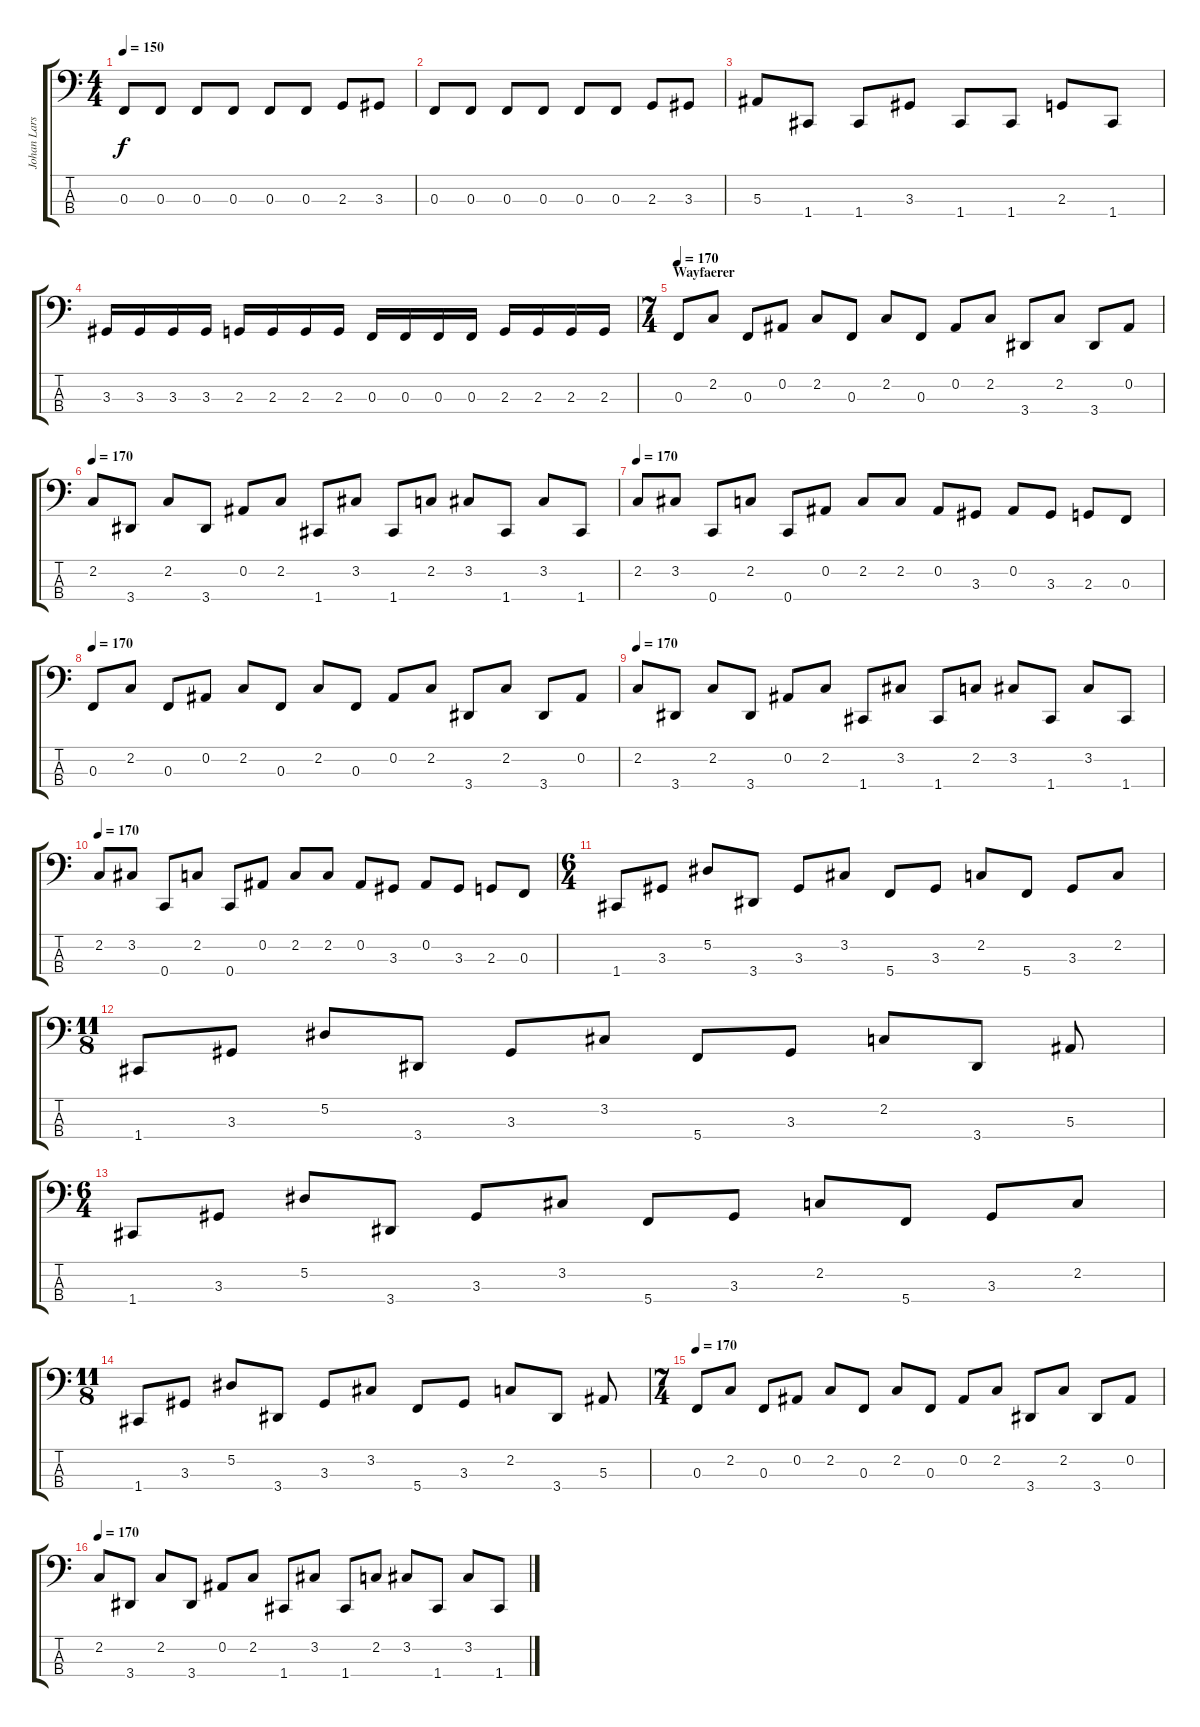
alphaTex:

\track ("Johan Larsson" "Johan Lars") {instrument electricbassfinger}
\staff {score tabs}
\tuning (Eb2 Bb1 F1 C1) {hide}
\ts (4 4)
\tempo 150
\clef f4
\ks c
0.3.8{dy f} 0.3.8 0.3.8 0.3.8 0.3.8 0.3.8 2.3.8 3.3.8 |
0.3.8 0.3.8 0.3.8 0.3.8 0.3.8 0.3.8 2.3.8 3.3.8 |
5.3.8 1.4.8 1.4.8 3.3.8 1.4.8 1.4.8 2.3.8 1.4.8 |
3.3.16 3.3.16 3.3.16 3.3.16 2.3.16 2.3.16 2.3.16 2.3.16 0.3.16 0.3.16 0.3.16 0.3.16 2.3.16 2.3.16 2.3.16 2.3.16 |
\ts (7 4)
\section ("" "Wayfaerer")
\tempo 170
0.3.8 2.2.8 0.3.8 0.2.8 2.2.8 0.3.8 2.2.8 0.3.8 0.2.8 2.2.8 3.4.8 2.2.8 3.4.8 0.2.8 |
\tempo 170
2.2.8 3.4.8 2.2.8 3.4.8 0.2.8 2.2.8 1.4.8 3.2.8 1.4.8 2.2.8 3.2.8 1.4.8 3.2.8 1.4.8 |
\tempo 170
2.2.8 3.2.8 0.4.8 2.2.8 0.4.8 0.2.8 2.2.8 2.2.8 0.2.8 3.3.8 0.2.8 3.3.8 2.3.8 0.3.8 |
\tempo 170
0.3.8 2.2.8 0.3.8 0.2.8 2.2.8 0.3.8 2.2.8 0.3.8 0.2.8 2.2.8 3.4.8 2.2.8 3.4.8 0.2.8 |
\tempo 170
2.2.8 3.4.8 2.2.8 3.4.8 0.2.8 2.2.8 1.4.8 3.2.8 1.4.8 2.2.8 3.2.8 1.4.8 3.2.8 1.4.8 |
\tempo 170
2.2.8 3.2.8 0.4.8 2.2.8 0.4.8 0.2.8 2.2.8 2.2.8 0.2.8 3.3.8 0.2.8 3.3.8 2.3.8 0.3.8 |
\ts (6 4)
1.4.8 3.3.8 5.2.8 3.4.8 3.3.8 3.2.8 5.4.8 3.3.8 2.2.8 5.4.8 3.3.8 2.2.8 |
\ts (11 8)
1.4.8 3.3.8 5.2.8 3.4.8 3.3.8 3.2.8 5.4.8 3.3.8 2.2.8 3.4.8 5.3.8 |
\ts (6 4)
1.4.8 3.3.8 5.2.8 3.4.8 3.3.8 3.2.8 5.4.8 3.3.8 2.2.8 5.4.8 3.3.8 2.2.8 |
\ts (11 8)
1.4.8 3.3.8 5.2.8 3.4.8 3.3.8 3.2.8 5.4.8 3.3.8 2.2.8 3.4.8 5.3.8 |
\ts (7 4)
\tempo 170
0.3.8 2.2.8 0.3.8 0.2.8 2.2.8 0.3.8 2.2.8 0.3.8 0.2.8 2.2.8 3.4.8 2.2.8 3.4.8 0.2.8 |
\tempo 170
2.2.8 3.4.8 2.2.8 3.4.8 0.2.8 2.2.8 1.4.8 3.2.8 1.4.8 2.2.8 3.2.8 1.4.8 3.2.8 1.4.8
